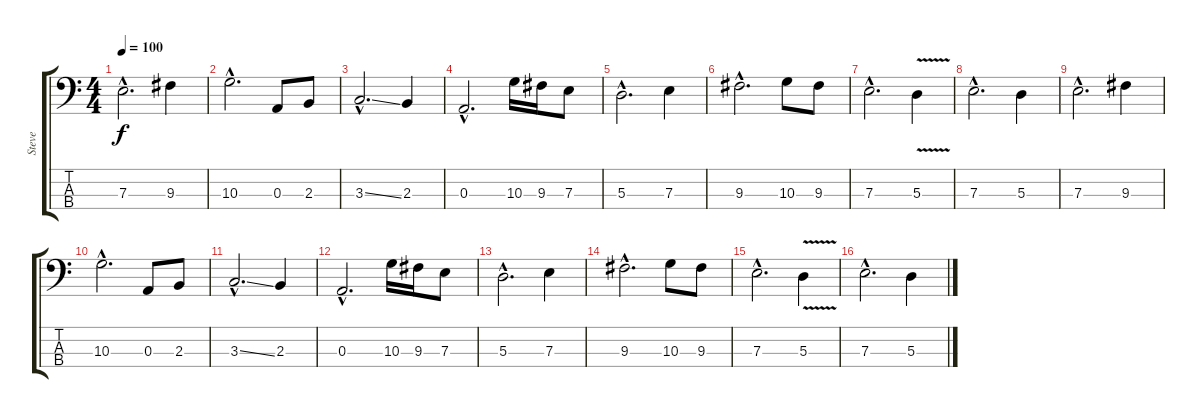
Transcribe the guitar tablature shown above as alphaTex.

\track ("Steve " "Steve ") {instrument electricbassfinger}
\staff {score tabs}
\tuning (G2 D2 A1 E1) {hide}
\ts (4 4)
\tempo 100
\clef f4
\ks c
7.3{hac}.2{d dy f instrument electricbassfinger} 9.3.4 |
10.3{hac}.2{d} 0.3.8 2.3.8 |
3.3{ss hac}.2{d} 2.3.4 |
0.3{hac}.2{d} 10.3.16 9.3.16 7.3.8 |
5.3{hac}.2{d} 7.3.4 |
9.3{hac}.2{d} 10.3.8 9.3.8 |
7.3{hac}.2{d} 5.3{v}.4 |
7.3{hac}.2{d} 5.3.4 |
7.3{hac}.2{d} 9.3.4 |
10.3{hac}.2{d} 0.3.8 2.3.8 |
3.3{ss hac}.2{d} 2.3.4 |
0.3{hac}.2{d} 10.3.16 9.3.16 7.3.8 |
5.3{hac}.2{d} 7.3.4 |
9.3{hac}.2{d} 10.3.8 9.3.8 |
7.3{hac}.2{d} 5.3{v}.4 |
7.3{hac}.2{d} 5.3.4
